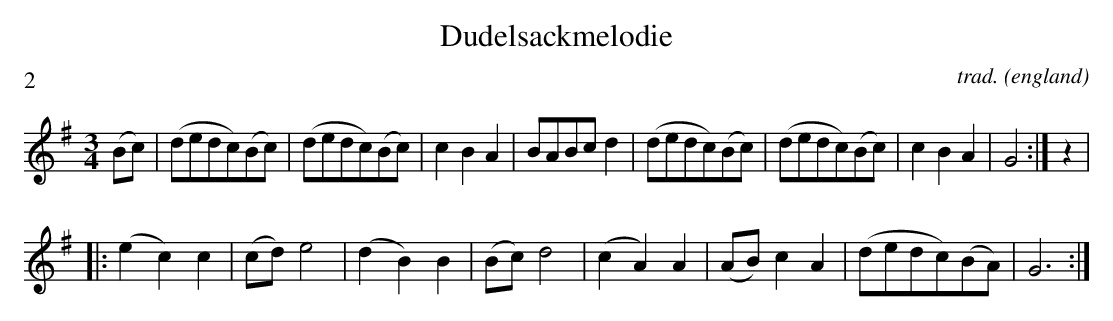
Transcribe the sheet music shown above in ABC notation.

X:1
T:Dudelsackmelodie
O:england
C:trad.
P:2
M:3/4
L:1/8
K:G
(Bc)|(dedc)(Bc)|(dedc)(Bc)|c2B2A2|BABcd2|\
(dedc)(Bc)|(dedc)(Bc)|c2B2A2|G4:|z2|
|:(e2c2)c2|(cd)e4|(d2B2)B2|(Bc)d4|\
(c2A2)A2|(AB)c2A2|(dedc)(BA)|G6:|
